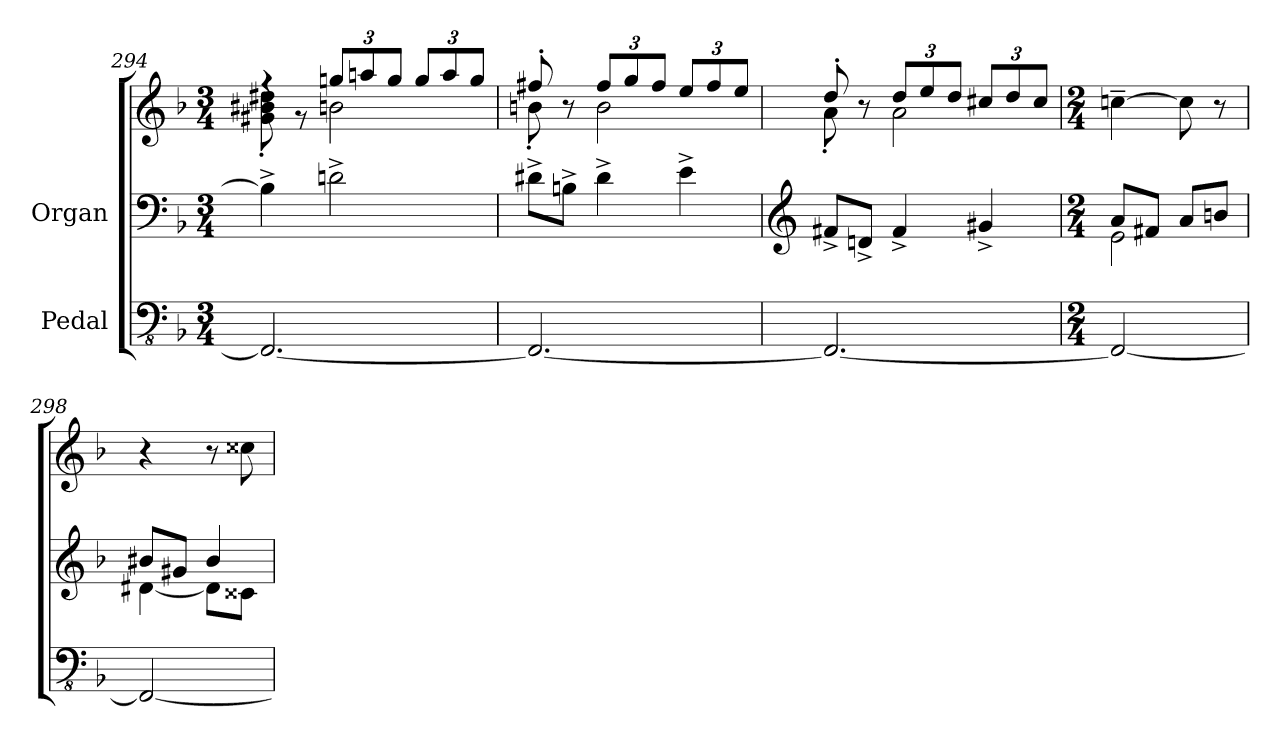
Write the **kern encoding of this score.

**kern	**kern	**kern
*part2	*part1	*part1
*staff3	*staff2	*staff1
*I"Pedal	*I"Organ	*
*clefFv4	*clefF4	*clefG2
*k[b-]	*k[b-]	*k[b-]
*M3/4	*M3/4	*M3/4
=294	=294	=294
*	*	*^
2.FFF#/_	4B#^\]	4rff	8g#X\' 8b#X\' 8dd#X\'
.	.	.	8r
*	*	*Xbrackettup	*
.	2dn^\	12ggn/L	2bn\
.	.	12aan/	.
.	.	12gg/J	.
.	.	12gg/L	.
.	.	12aa/	.
.	.	12gg/J	.
=295	=295	=295	=295
2.FFF#/_	8d#X^\L	8ff#X'/	8bn'\
.	8Bn^\J	8r	8ryy
.	4d#^\	12ff#/L	2b\
.	.	12gg/	.
.	.	12ff#/J	.
.	4e^\	12ee/L	.
.	.	12ff#/	.
.	.	12ee/J	.
=296	=296	=296	=296
*	*clefG2	*	*
2.FFF#/_	8f#X^/L	8dd'/	8a'\
.	8dn^/J	8r	8ryy
.	4f#^/	12dd/L	2a\
.	.	12ee/	.
.	.	12dd/J	.
.	4g#X^/	12cc#X/L	.
.	.	12dd/	.
.	.	12cc#/J	.
*	*	*v	*v
!!LO:LB:g=z
=297	=297	=297
*M2/4	*M2/4	*M2/4
*	*^	*
2FFF#/_	8a/L	2e\	[4ccn~\
.	8f#X/J	.	.
.	8a/L	.	8cc\]
.	8bn/J	.	8r
=298	=298	=298	=298
2FFF#/_	8b#X/L	[4d#X\	4r
.	8g#X/J	.	.
.	4b#/	8d#\L]	8r
.	.	8c##X\J	8cc##X\
*	*v	*v	*
=	=	=
*-	*-	*-
